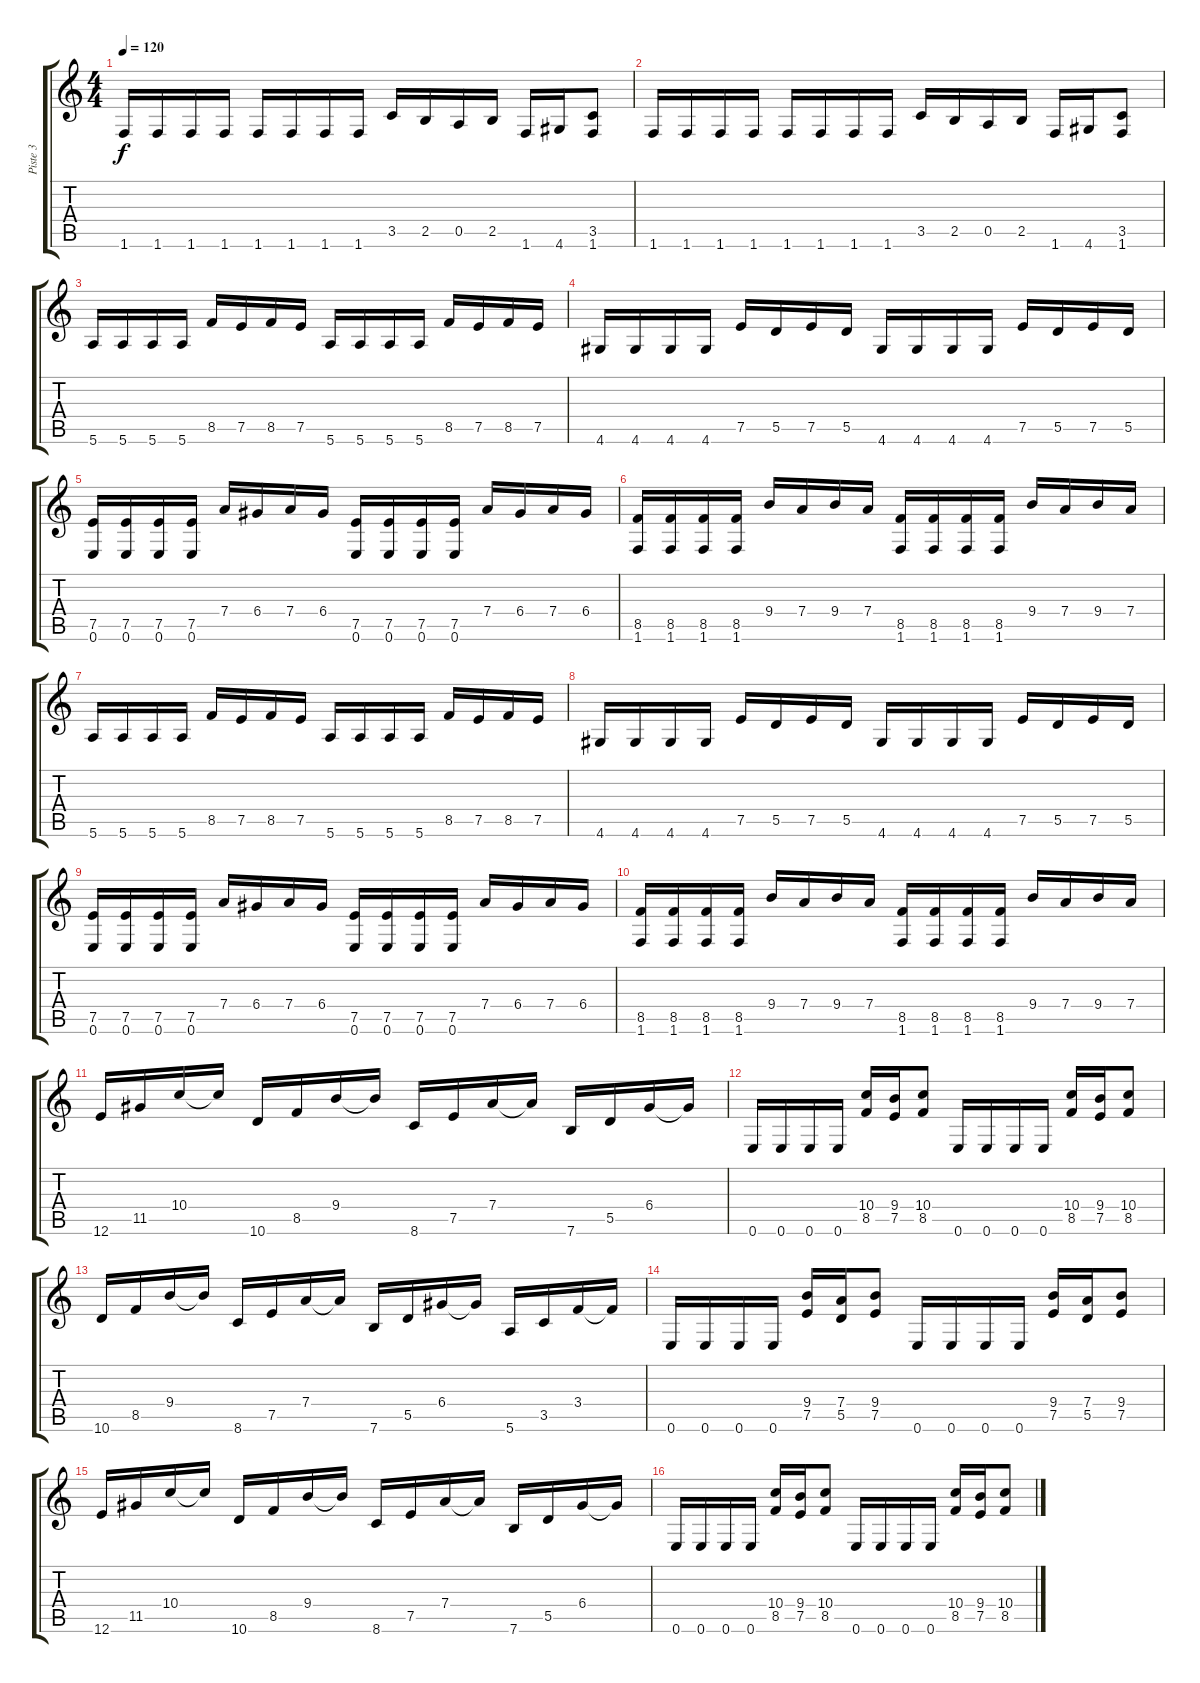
\track ("Piste 3" "Piste 3") {instrument distortionguitar}
\staff {score tabs}
\tuning (E4 B3 G3 D3 A2 E2) {hide}
\ts (4 4)
\tempo 120
\clef g2
\ks c
1.6.16{dy f} 1.6.16 1.6.16 1.6.16 1.6.16 1.6.16 1.6.16 1.6.16 3.5.16 2.5.16 0.5.16 2.5.16 1.6.16 4.6.16 (3.5 1.6).8 |
1.6.16 1.6.16 1.6.16 1.6.16 1.6.16 1.6.16 1.6.16 1.6.16 3.5.16 2.5.16 0.5.16 2.5.16 1.6.16 4.6.16 (3.5 1.6).8 |
5.6.16 5.6.16 5.6.16 5.6.16 8.5.16 7.5.16 8.5.16 7.5.16 5.6.16 5.6.16 5.6.16 5.6.16 8.5.16 7.5.16 8.5.16 7.5.16 |
4.6.16 4.6.16 4.6.16 4.6.16 7.5.16 5.5.16 7.5.16 5.5.16 4.6.16 4.6.16 4.6.16 4.6.16 7.5.16 5.5.16 7.5.16 5.5.16 |
(7.5 0.6).16 (7.5 0.6).16 (7.5 0.6).16 (7.5 0.6).16 7.4.16 6.4.16 7.4.16 6.4.16 (7.5 0.6).16 (7.5 0.6).16 (7.5 0.6).16 (7.5 0.6).16 7.4.16 6.4.16 7.4.16 6.4.16 |
(8.5 1.6).16 (8.5 1.6).16 (8.5 1.6).16 (8.5 1.6).16 9.4.16 7.4.16 9.4.16 7.4.16 (8.5 1.6).16 (8.5 1.6).16 (8.5 1.6).16 (8.5 1.6).16 9.4.16 7.4.16 9.4.16 7.4.16 |
5.6.16 5.6.16 5.6.16 5.6.16 8.5.16 7.5.16 8.5.16 7.5.16 5.6.16 5.6.16 5.6.16 5.6.16 8.5.16 7.5.16 8.5.16 7.5.16 |
4.6.16 4.6.16 4.6.16 4.6.16 7.5.16 5.5.16 7.5.16 5.5.16 4.6.16 4.6.16 4.6.16 4.6.16 7.5.16 5.5.16 7.5.16 5.5.16 |
(7.5 0.6).16 (7.5 0.6).16 (7.5 0.6).16 (7.5 0.6).16 7.4.16 6.4.16 7.4.16 6.4.16 (7.5 0.6).16 (7.5 0.6).16 (7.5 0.6).16 (7.5 0.6).16 7.4.16 6.4.16 7.4.16 6.4.16 |
(8.5 1.6).16 (8.5 1.6).16 (8.5 1.6).16 (8.5 1.6).16 9.4.16 7.4.16 9.4.16 7.4.16 (8.5 1.6).16 (8.5 1.6).16 (8.5 1.6).16 (8.5 1.6).16 9.4.16 7.4.16 9.4.16 7.4.16 |
12.6.16 11.5.16 10.4.16 10.4{t}.16 10.6.16 8.5.16 9.4.16 9.4{t}.16 8.6.16 7.5.16 7.4.16 7.4{t}.16 7.6.16 5.5.16 6.4.16 6.4{t}.16 |
0.6.16 0.6.16 0.6.16 0.6.16 (10.4 8.5).16 (9.4 7.5).16 (10.4 8.5).8 0.6.16 0.6.16 0.6.16 0.6.16 (10.4 8.5).16 (9.4 7.5).16 (10.4 8.5).8 |
10.6.16 8.5.16 9.4.16 9.4{t}.16 8.6.16 7.5.16 7.4.16 7.4{t}.16 7.6.16 5.5.16 6.4.16 6.4{t}.16 5.6.16 3.5.16 3.4.16 3.4{t}.16 |
0.6.16 0.6.16 0.6.16 0.6.16 (9.4 7.5).16 (7.4 5.5).16 (9.4 7.5).8 0.6.16 0.6.16 0.6.16 0.6.16 (9.4 7.5).16 (7.4 5.5).16 (9.4 7.5).8 |
12.6.16 11.5.16 10.4.16 10.4{t}.16 10.6.16 8.5.16 9.4.16 9.4{t}.16 8.6.16 7.5.16 7.4.16 7.4{t}.16 7.6.16 5.5.16 6.4.16 6.4{t}.16 |
0.6.16 0.6.16 0.6.16 0.6.16 (10.4 8.5).16 (9.4 7.5).16 (10.4 8.5).8 0.6.16 0.6.16 0.6.16 0.6.16 (10.4 8.5).16 (9.4 7.5).16 (10.4 8.5).8
